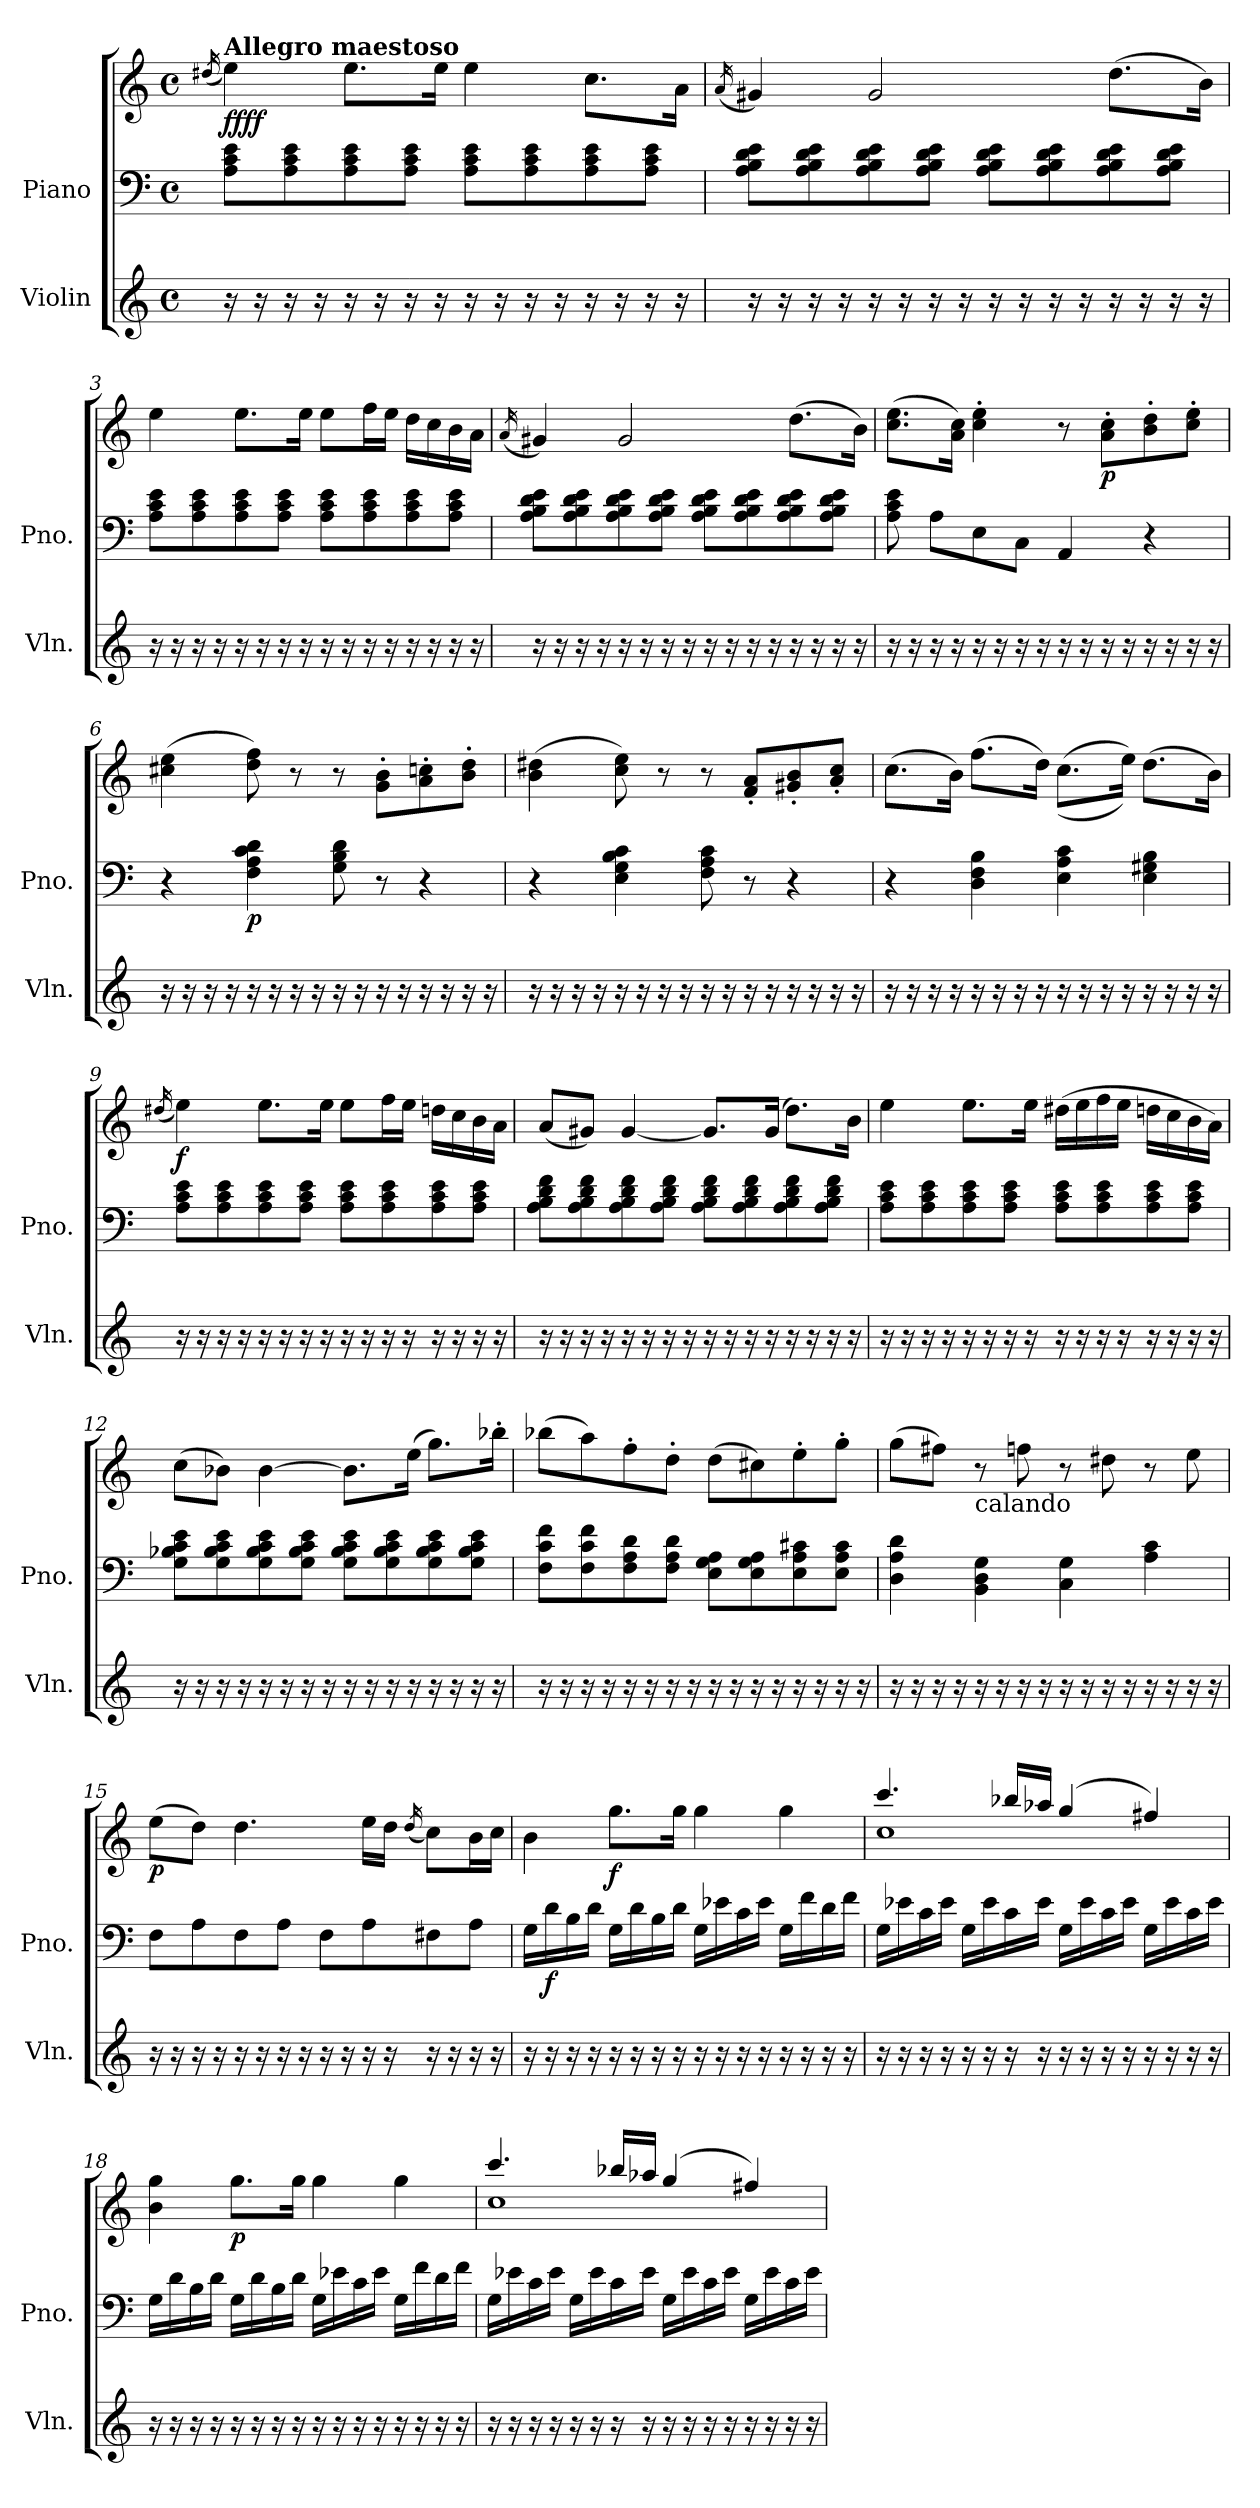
**kern	**kern	**kern	**dynam
*part2	*part1	*part1	*part1
*staff3	*staff2	*staff1	*staff1/2
*I"Violin	*I"Piano	*	*
*I'Vln.	*I'Pno.	*	*
*clefG2	*clefF4	*clefG2	*
*k[]	*k[]	*k[]	*
*M4/4	*M4/4	*M4/4	*
*met(c)	*met(c)	*met(c)	*
=1	=1	=1	=1
.	.	(<16qdd#X/	.
!	!	!LO:TX:a:B:t=Allegro maestoso	!
!	!	!	!LO:DY:b
!	!	!	!LO:DY:n=1:b
16r	8A\ 8c\ 8e\L	4ee\)	fff f
16r	.	.	.
16r	8A\ 8c\ 8e\	.	.
16r	.	.	.
16r	8A\ 8c\ 8e\	8.ee\L	.
16r	.	.	.
16r	8A\ 8c\ 8e\J	.	.
16r	.	16ee\Jk	.
16r	8A\ 8c\ 8e\L	4ee\	.
16r	.	.	.
16r	8A\ 8c\ 8e\	.	.
16r	.	.	.
16r	8A\ 8c\ 8e\	8.cc\L	.
16r	.	.	.
16r	8A\ 8c\ 8e\J	.	.
16r	.	16a\Jk	.
=2	=2	=2	=2
.	.	(<16qa/	.
16r	8A\ 8B\ 8d\ 8e\L	4g#X/)	.
16r	.	.	.
16r	8A\ 8B\ 8d\ 8e\	.	.
16r	.	.	.
16r	8A\ 8B\ 8d\ 8e\	2g#/	.
16r	.	.	.
16r	8A\ 8B\ 8d\ 8e\J	.	.
16r	.	.	.
16r	8A\ 8B\ 8d\ 8e\L	.	.
16r	.	.	.
16r	8A\ 8B\ 8d\ 8e\	.	.
16r	.	.	.
16r	8A\ 8B\ 8d\ 8e\	(>8.dd\L	.
16r	.	.	.
16r	8A\ 8B\ 8d\ 8e\J	.	.
16r	.	16b\Jk)	.
=3	=3	=3	=3
16r	8A\ 8c\ 8e\L	4ee\	.
16r	.	.	.
16r	8A\ 8c\ 8e\	.	.
16r	.	.	.
16r	8A\ 8c\ 8e\	8.ee\L	.
16r	.	.	.
16r	8A\ 8c\ 8e\J	.	.
16r	.	16ee\Jk	.
16r	8A\ 8c\ 8e\L	8ee\L	.
16r	.	.	.
16r	8A\ 8c\ 8e\	16ff\L	.
16r	.	16ee\JJ	.
16r	8A\ 8c\ 8e\	16dd\LL	.
16r	.	16cc\	.
16r	8A\ 8c\ 8e\J	16b\	.
16r	.	16a\JJ	.
!!LO:LB:g=z
=4	=4	=4	=4
.	.	(<16qa/	.
16r	8A\ 8B\ 8d\ 8e\L	4g#X/)	.
16r	.	.	.
16r	8A\ 8B\ 8d\ 8e\	.	.
16r	.	.	.
16r	8A\ 8B\ 8d\ 8e\	2g#/	.
16r	.	.	.
16r	8A\ 8B\ 8d\ 8e\J	.	.
16r	.	.	.
16r	8A\ 8B\ 8d\ 8e\L	.	.
16r	.	.	.
16r	8A\ 8B\ 8d\ 8e\	.	.
16r	.	.	.
16r	8A\ 8B\ 8d\ 8e\	(>8.dd\L	.
16r	.	.	.
16r	8A\ 8B\ 8d\ 8e\J	.	.
16r	.	16b\Jk)	.
=5	=5	=5	=5
16r	8A\ 8c\ 8e\	(>8.cc\ 8.ee\L	.
16r	.	.	.
16r	8A\L	.	.
16r	.	16a\ 16cc\Jk)	.
16r	8E\	4cc\' 4ee\'	.
16r	.	.	.
16r	8C\J	.	.
16r	.	.	.
16r	4AA/	8r	.
16r	.	.	.
!	!	!	!LO:DY:b
16r	.	8a\' 8cc\'L	p
16r	.	.	.
16r	4r	8b\' 8dd\'	.
16r	.	.	.
16r	.	8cc\' 8ee\'J	.
16r	.	.	.
=6	=6	=6	=6
*	*^	*	*
16r	4r	4ryy	(>4cc#X\ 4ee\	.
16r	.	.	.	.
16r	.	.	.	.
16r	.	.	.	.
!	!	!	!	!LO:DY:b=2
16r	4F\ 4A\ 4c\ 4d\	4.ryy	8dd\ 8ff\)	p
16r	.	.	.	.
16r	.	.	8r	.
16r	.	.	.	.
16r	8G\ 8B\ 8d\	.	8r	.
16r	.	.	.	.
16r	8r	8ryy	8g\' 8b\'L	.
16r	.	.	.	.
16r	4r	4ryy	8a\' 8ccn\'	.
16r	.	.	.	.
16r	.	.	8b\' 8dd\'J	.
16r	.	.	.	.
!!LO:LB:g=z
=7	=7	=7	=7	=7
16r	4r	4ryy	(>4b\ 4dd#X\	.
16r	.	.	.	.
16r	.	.	.	.
16r	.	.	.	.
16r	4E\ 4G\ 4B\ 4c\	4.ryy	8cc\ 8ee\)	.
16r	.	.	.	.
16r	.	.	8r	.
16r	.	.	.	.
16r	8F\ 8A\ 8c\	.	8r	.
16r	.	.	.	.
16r	8r	8ryy	8f/' 8a/'L	.
16r	.	.	.	.
16r	4r	4ryy	8g#X/' 8b/'	.
16r	.	.	.	.
16r	.	.	8a/' 8cc/'J	.
16r	.	.	.	.
*	*v	*v	*	*
=8	=8	=8	=8
16r	4r	(>8.cc\L	.
16r	.	.	.
16r	.	.	.
16r	.	16b\Jk)	.
16r	4D\ 4F\ 4B\	(>8.ff\L	.
16r	.	.	.
16r	.	.	.
16r	.	16dd\Jk)	.
16r	4E\ 4A\ 4c\	(>(>8.cc\L	.
16r	.	.	.
16r	.	.	.
16r	.	16ee\Jk))	.
16r	4E\ 4G#X\ 4B\	(>8.dd\L	.
16r	.	.	.
16r	.	.	.
16r	.	16b\Jk)	.
=9	=9	=9	=9
.	.	(<16qdd#X/	.
!	!	!	!LO:DY:b
16r	8A\ 8c\ 8e\L	4ee\)	f
16r	.	.	.
16r	8A\ 8c\ 8e\	.	.
16r	.	.	.
16r	8A\ 8c\ 8e\	8.ee\L	.
16r	.	.	.
16r	8A\ 8c\ 8e\J	.	.
16r	.	16ee\Jk	.
16r	8A\ 8c\ 8e\L	8ee\L	.
16r	.	.	.
16r	8A\ 8c\ 8e\	16ff\L	.
16r	.	16ee\JJ	.
16r	8A\ 8c\ 8e\	16ddn\LL	.
16r	.	16cc\	.
16r	8A\ 8c\ 8e\J	16b\	.
16r	.	16a\JJ	.
!!LO:LB:g=z
=10	=10	=10	=10
16r	8A\ 8B\ 8d\ 8f\L	(<8a/L	.
16r	.	.	.
16r	8A\ 8B\ 8d\ 8f\	8g#X/J)	.
16r	.	.	.
16r	8A\ 8B\ 8d\ 8f\	[4g#/	.
16r	.	.	.
16r	8A\ 8B\ 8d\ 8f\J	.	.
16r	.	.	.
16r	8A\ 8B\ 8d\ 8f\L	8.g#/L]	.
16r	.	.	.
16r	8A\ 8B\ 8d\ 8f\	.	.
16r	.	(>16g#/Jk	.
16r	8A\ 8B\ 8d\ 8f\	8.dd\L)	.
16r	.	.	.
16r	8A\ 8B\ 8d\ 8f\J	.	.
16r	.	16b\Jk	.
=11	=11	=11	=11
16r	8A\ 8c\ 8e\L	4ee\	.
16r	.	.	.
16r	8A\ 8c\ 8e\	.	.
16r	.	.	.
16r	8A\ 8c\ 8e\	8.ee\L	.
16r	.	.	.
16r	8A\ 8c\ 8e\J	.	.
16r	.	16ee\Jk	.
16r	8A\ 8c\ 8e\L	(>16dd#X\LL	.
16r	.	16ee\	.
16r	8A\ 8c\ 8e\	16ff\	.
16r	.	16ee\JJ	.
16r	8A\ 8c\ 8e\	16ddn\LL	.
16r	.	16cc\	.
16r	8A\ 8c\ 8e\J	16b\	.
16r	.	16a\JJ)	.
=12	=12	=12	=12
16r	8G\ 8B-X\ 8c\ 8e\L	(>8cc\L	.
16r	.	.	.
16r	8G\ 8B-\ 8c\ 8e\	8b-X\J)	.
16r	.	.	.
16r	8G\ 8B-\ 8c\ 8e\	[4b-\	.
16r	.	.	.
16r	8G\ 8B-\ 8c\ 8e\J	.	.
16r	.	.	.
16r	8G\ 8B-\ 8c\ 8e\L	8.b-\L]	.
16r	.	.	.
16r	8G\ 8B-\ 8c\ 8e\	.	.
16r	.	(>16ee\Jk	.
16r	8G\ 8B-\ 8c\ 8e\	8.gg\L)	.
16r	.	.	.
16r	8G\ 8B-\ 8c\ 8e\J	.	.
16r	.	16bb-X'\Jk	.
!!LO:PB:g=z
=13	=13	=13	=13
16r	8F\ 8c\ 8f\L	(>8bb-X\L	.
16r	.	.	.
16r	8F\ 8c\ 8f\	8aa\)	.
16r	.	.	.
16r	8F\ 8A\ 8d\	8ff'\	.
16r	.	.	.
16r	8F\ 8A\ 8d\J	8dd'\J	.
16r	.	.	.
16r	8E\ 8G\ 8A\L	(>8dd\L	.
16r	.	.	.
16r	8E\ 8G\ 8A\	8cc#X\)	.
16r	.	.	.
16r	8E\ 8A\ 8c#X\	8ee'\	.
16r	.	.	.
16r	8E\ 8A\ 8c#\J	8gg'\J	.
16r	.	.	.
=14	=14	=14	=14
16r	4D\ 4A\ 4d\	(>8gg\L	.
16r	.	.	.
16r	.	8ff#X\J)	.
16r	.	.	.
!	!	!LO:TX:b:t=calando	!
16r	4BB\ 4D\ 4G\	8r	.
16r	.	.	.
16r	.	8ffn\	.
16r	.	.	.
16r	4C\ 4G\	8r	.
16r	.	.	.
16r	.	8dd#X\	.
16r	.	.	.
16r	4A\ 4c\	8r	.
16r	.	.	.
16r	.	8ee\	.
16r	.	.	.
=15	=15	=15	=15
!	!	!	!LO:DY:b
16r	8F\L	(>8ee\L	p
16r	.	.	.
16r	8A\	8dd\J)	.
16r	.	.	.
16r	8F\	4.dd\	.
16r	.	.	.
16r	8A\J	.	.
16r	.	.	.
16r	8F\L	.	.
16r	.	.	.
16r	8A\	16ee\LL	.
16r	.	16dd\JJ	.
.	.	(<16qdd/	.
16r	8F#X\	8cc\L)	.
16r	.	.	.
16r	8A\J	16b\L	.
16r	.	16cc\JJ	.
!!LO:LB:g=z
=16	=16	=16	=16
16r	16G\LL	4b\	.
!	!	!	!LO:DY:b=2
16r	16d\	.	f
16r	16B\	.	.
16r	16d\JJ	.	.
!	!	!	!LO:DY:b
16r	16G\LL	8.gg\L	f
16r	16d\	.	.
16r	16B\	.	.
16r	16d\JJ	16gg\Jk	.
16r	16G\LL	4gg\	.
16r	16e-X\	.	.
16r	16c\	.	.
16r	16e-\JJ	.	.
16r	16G\LL	4gg\	.
16r	16f\	.	.
16r	16d\	.	.
16r	16f\JJ	.	.
=17	=17	=17	=17
*	*	*^	*
16r	16G\LL	4.ccc/	1cc	.
16r	16e-X\	.	.	.
16r	16c\	.	.	.
16r	16e-\JJ	.	.	.
16r	16G\LL	.	.	.
16r	16e-\	.	.	.
16r	16c\	16bb-X/LL	.	.
16r	16e-\JJ	16aa-X/JJ	.	.
16r	16G\LL	(>4gg/	.	.
16r	16e-\	.	.	.
16r	16c\	.	.	.
16r	16e-\JJ	.	.	.
16r	16G\LL	4ff#X/)	.	.
16r	16e-\	.	.	.
16r	16c\	.	.	.
16r	16e-\JJ	.	.	.
*	*	*v	*v	*
=18	=18	=18	=18
16r	16G\LL	4b\ 4gg\	.
16r	16d\	.	.
16r	16B\	.	.
16r	16d\JJ	.	.
!	!	!	!LO:DY:b
16r	16G\LL	8.gg\L	p
16r	16d\	.	.
16r	16B\	.	.
16r	16d\JJ	16gg\Jk	.
16r	16G\LL	4gg\	.
16r	16e-X\	.	.
16r	16c\	.	.
16r	16e-\JJ	.	.
16r	16G\LL	4gg\	.
16r	16f\	.	.
16r	16d\	.	.
16r	16f\JJ	.	.
!!LO:LB:g=z
=19	=19	=19	=19
*	*	*^	*
16r	16G\LL	4.ccc/	1cc	.
16r	16e-X\	.	.	.
16r	16c\	.	.	.
16r	16e-\JJ	.	.	.
16r	16G\LL	.	.	.
16r	16e-\	.	.	.
16r	16c\	16bb-X/LL	.	.
16r	16e-\JJ	16aa-X/JJ	.	.
16r	16G\LL	(>4gg/	.	.
16r	16e-\	.	.	.
16r	16c\	.	.	.
16r	16e-\JJ	.	.	.
16r	16G\LL	4ff#X/)	.	.
16r	16e-\	.	.	.
16r	16c\	.	.	.
16r	16e-\JJ	.	.	.
*	*	*v	*v	*
=	=	=	=
*-	*-	*-	*-
